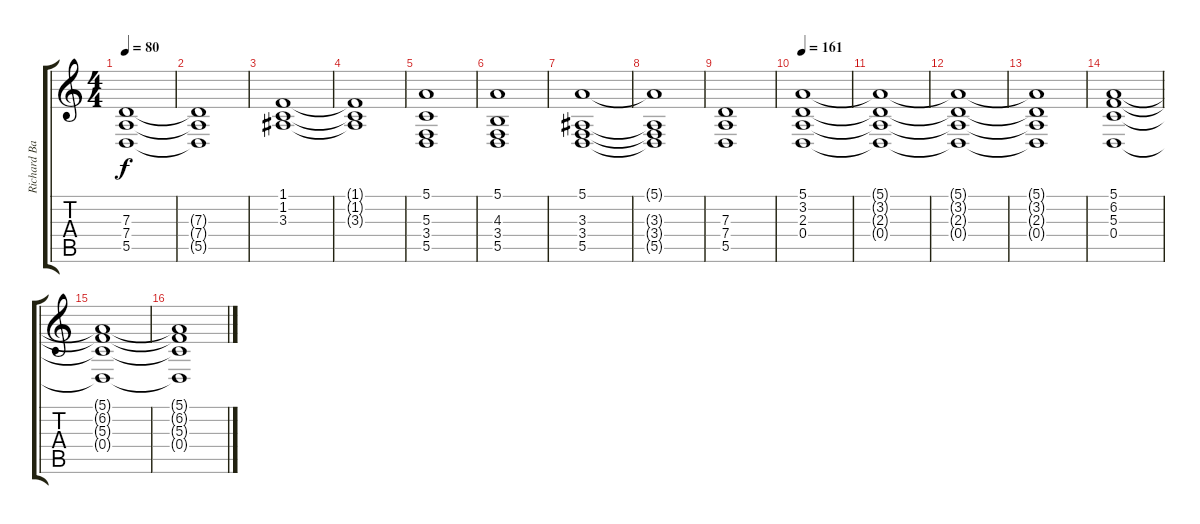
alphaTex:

\track ("Richard Barbieri (Keys)" "Richard Ba") {instrument synthstrings2}
\staff {score tabs}
\tuning (E4 B3 G3 D3 A2 D2) {hide}
\ts (4 4)
\tempo 80
\clef g2
\ks c
(7.3 7.4 5.5).1{dy f} |
(7.3{t} 7.4{t} 5.5{t}).1 |
(1.1 1.2 3.3).1 |
(1.1{t} 1.2{t} 3.3{t}).1 |
(5.1 5.3 3.4 5.5).1 |
(5.1 4.3 3.4 5.5).1 |
(5.1 3.3 3.4 5.5).1 |
(5.1{t} 3.3{t} 3.4{t} 5.5{t}).1 |
(7.3 7.4 5.5).1 |
\tempo 161
(5.1 3.2 2.3 0.4).1{volume 12 instrument synthstrings2} |
(5.1{t} 3.2{t} 2.3{t} 0.4{t}).1 |
(5.1{t} 3.2{t} 2.3{t} 0.4{t}).1 |
(5.1{t} 3.2{t} 2.3{t} 0.4{t}).1 |
(5.1 6.2 5.3 0.4).1 |
(5.1{t} 6.2{t} 5.3{t} 0.4{t}).1 |
(5.1{t} 6.2{t} 5.3{t} 0.4{t}).1
